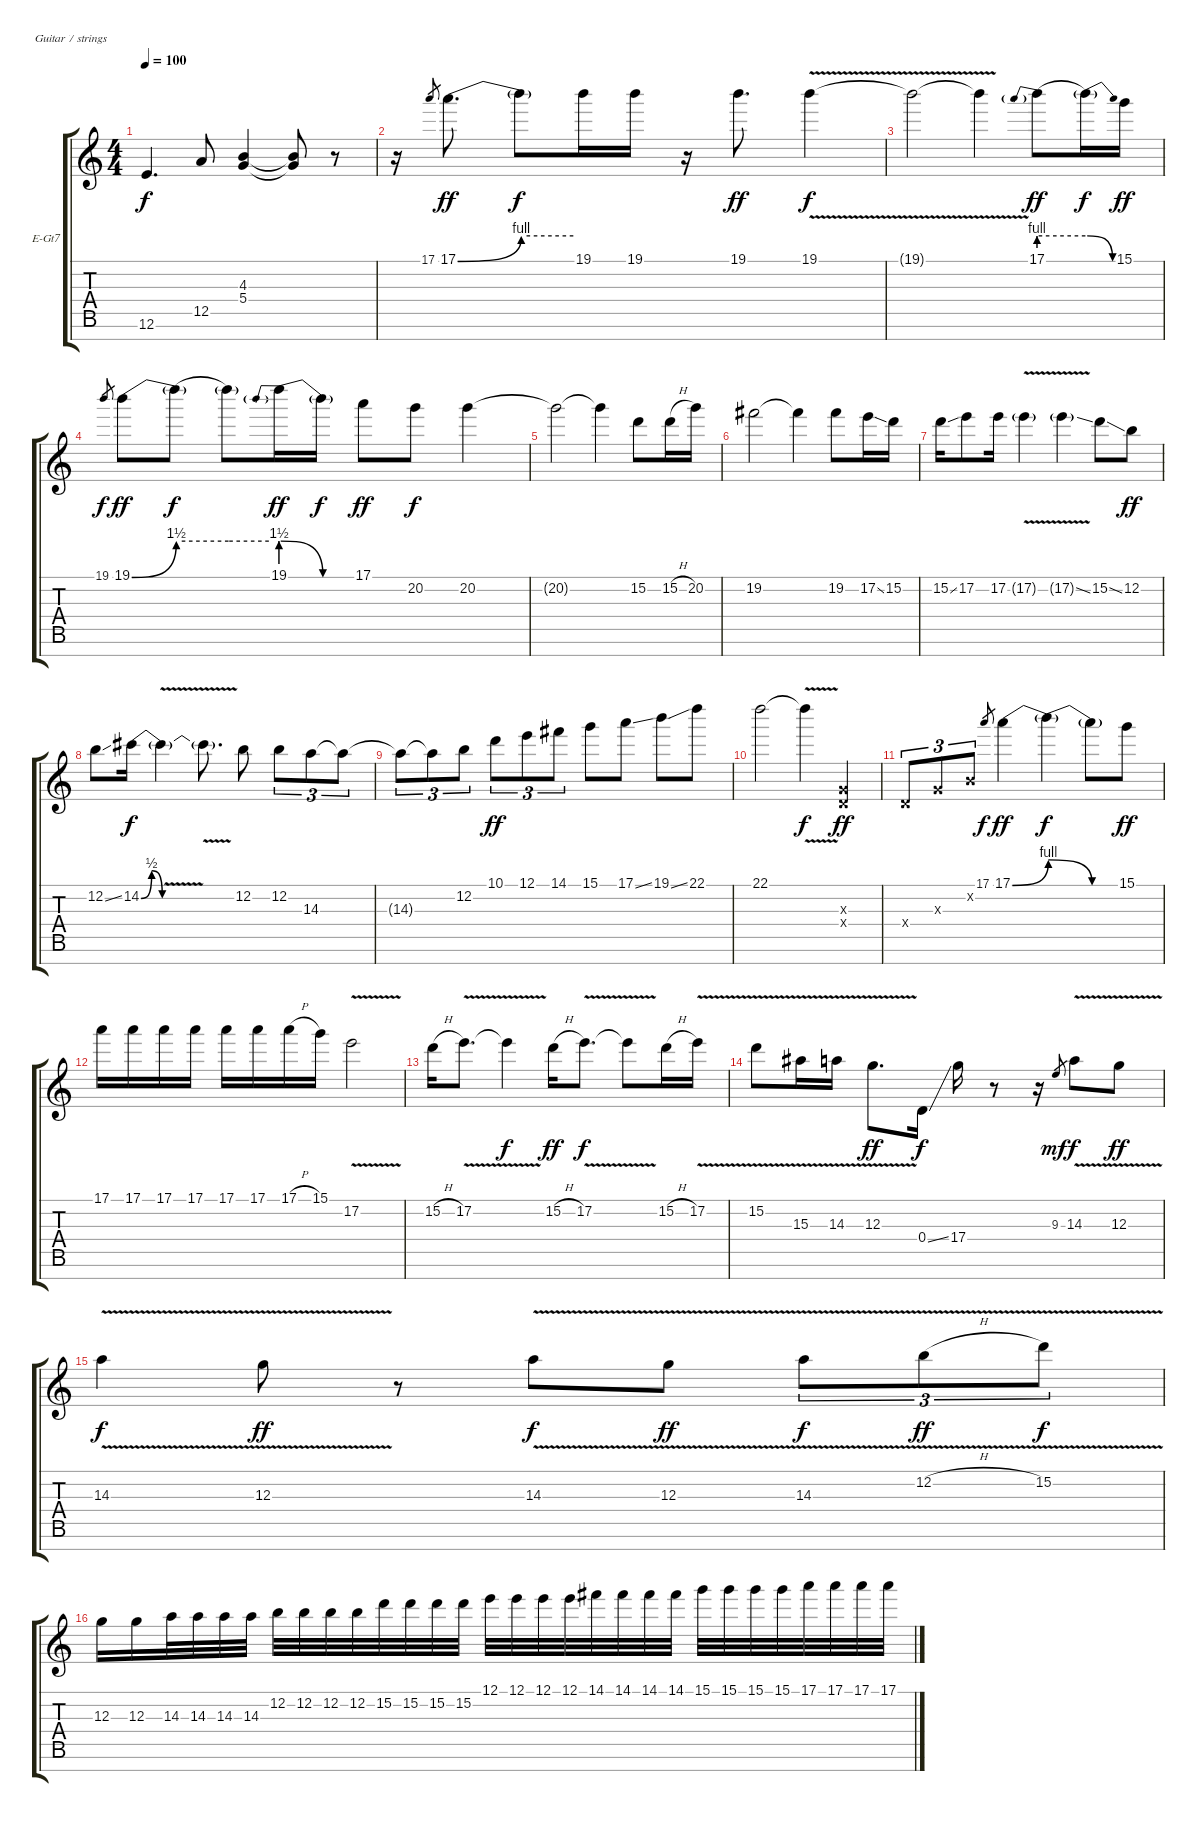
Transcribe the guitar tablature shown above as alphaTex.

\defaultSystemsLayout 4
\bracketExtendMode groupsimilarinstruments
\firstSystemTrackNameOrientation horizontal
\otherSystemsTrackNameOrientation horizontal
\track ("Steve Vai" "E-Gt7") {instrument distortionguitar}
\staff {score tabs}
\tuning (E4 B3 G3 D3 A2 E2 B1)
\ts (4 4)
\tempo 100
\clef g2
\ks c
12.6.4{d dy f} 12.5.8 (4.3 5.4).4 (4.3{t} 5.4{t}).8 r.8 |
r.16 17.1.8{gr} 17.1{be (bend 0 0 60 4)}.8{d dy ff} 17.1{be (hold 0 4 60 4) t}.8{dy f} 19.1.16 19.1.16 r.16 19.1.8{d dy ff} 19.1{v}.4{dy f} |
19.1{v t}.2 19.1{v t}.4 17.1{be (prebend 0 4 60 4)}.8{dy ff} 17.1{be (release 0 4 60 0) t}.16{dy f} 15.1.16{dy ff} |
19.1.8{gr dy f} 19.1{be (bend 0 0 60 6)}.8{dy ff} 19.1{be (hold 0 6 60 6) t}.8{dy f} 19.1{be (hold 0 6 60 6) t}.8 19.1{be (prebendrelease 0 6 60 0)}.16{dy ff} 19.1{be (hold 0 0 60 0) t}.16{dy f} 17.1.8{dy ff} 20.2.8{dy f} 20.2.4 |
20.2{t}.2 20.2{t}.4 15.2.8 15.2{h}.16 20.2.16 |
19.2.2 19.2{t}.4 19.2.8 17.2{ss}.16 15.2.16 |
15.2{ss}.16 17.2.8 17.2.16 17.2{v g}.4 17.2{v ss g}.4 15.2{ss}.8 12.2.8{dy ff} |
12.2{ss}.8 14.2{be (bendrelease 0 0 30 2 30 2 60 0)}.16{dy f} 14.2{v t}.4 14.2{v t}.8{d} 12.2.8 12.2.8{tu (3 2)} 14.3.8{tu (3 2)} 14.3{t}.8{tu (3 2)} |
14.3{t}.8{tu (3 2)} 14.3{t}.8{tu (3 2)} 12.2.8{tu (3 2)} 10.1.8{tu (3 2) dy ff} 12.1.8{tu (3 2)} 14.1.8{tu (3 2)} 15.1.8 17.1{ss}.8 19.1{ss}.8 22.1.8 |
22.1.2 22.1{v t}.4{dy f} (0.3{x} 0.4{x}).4{dy ff} |
0.4{x}.8{tu (3 2)} 0.3{x}.8{tu (3 2)} 0.2{x}.8{tu (3 2)} 17.1.8{gr dy f} 17.1{be (bend 0 0 60 4)}.4{dy ff} 17.1{be (release 0 4 60 0) t}.4{dy f} 17.1{be (hold 0 0 60 0) t}.8 15.1.8{dy ff} |
17.1.16 17.1.16 17.1.16 17.1.16 17.1.16 17.1.16 17.1{h}.16 15.1.16 17.2{v}.2 |
15.2{h}.16 17.2{v}.8{d} 17.2{v t}.4{dy f} 15.2{h}.16{dy ff} 17.2{v}.8{d dy f} 17.2{v t}.8 15.2{h}.16 17.2{v}.16 |
15.2{v}.8 15.3{v}.16 14.3{v}.16 12.3{v}.8{d dy ff} 0.4{ss}.16{dy f} 17.4.16 r.8 r.16 9.3.8{gr dy mf} 14.3{v}.8{dy f} 12.3{v}.8{dy ff} |
14.3{v}.4{dy f} 12.3{v}.8{dy ff} r.8 14.3{v}.8{dy f} 12.3{v}.8{dy ff} 14.3{v}.8{tu (3 2) dy f} 12.2{v h}.8{tu (3 2) dy ff} 15.2{v}.8{tu (3 2) dy f} |
12.3.16 12.3.16 14.3.32 14.3.32 14.3.32 14.3.32 12.2.32 12.2.32 12.2.32 12.2.32 15.2.32 15.2.32 15.2.32 15.2.32 12.1.32 12.1.32 12.1.32 12.1.32 14.1.32 14.1.32 14.1.32 14.1.32 15.1.32 15.1.32 15.1.32 15.1.32 17.1.32 17.1.32 17.1.32 17.1.32
